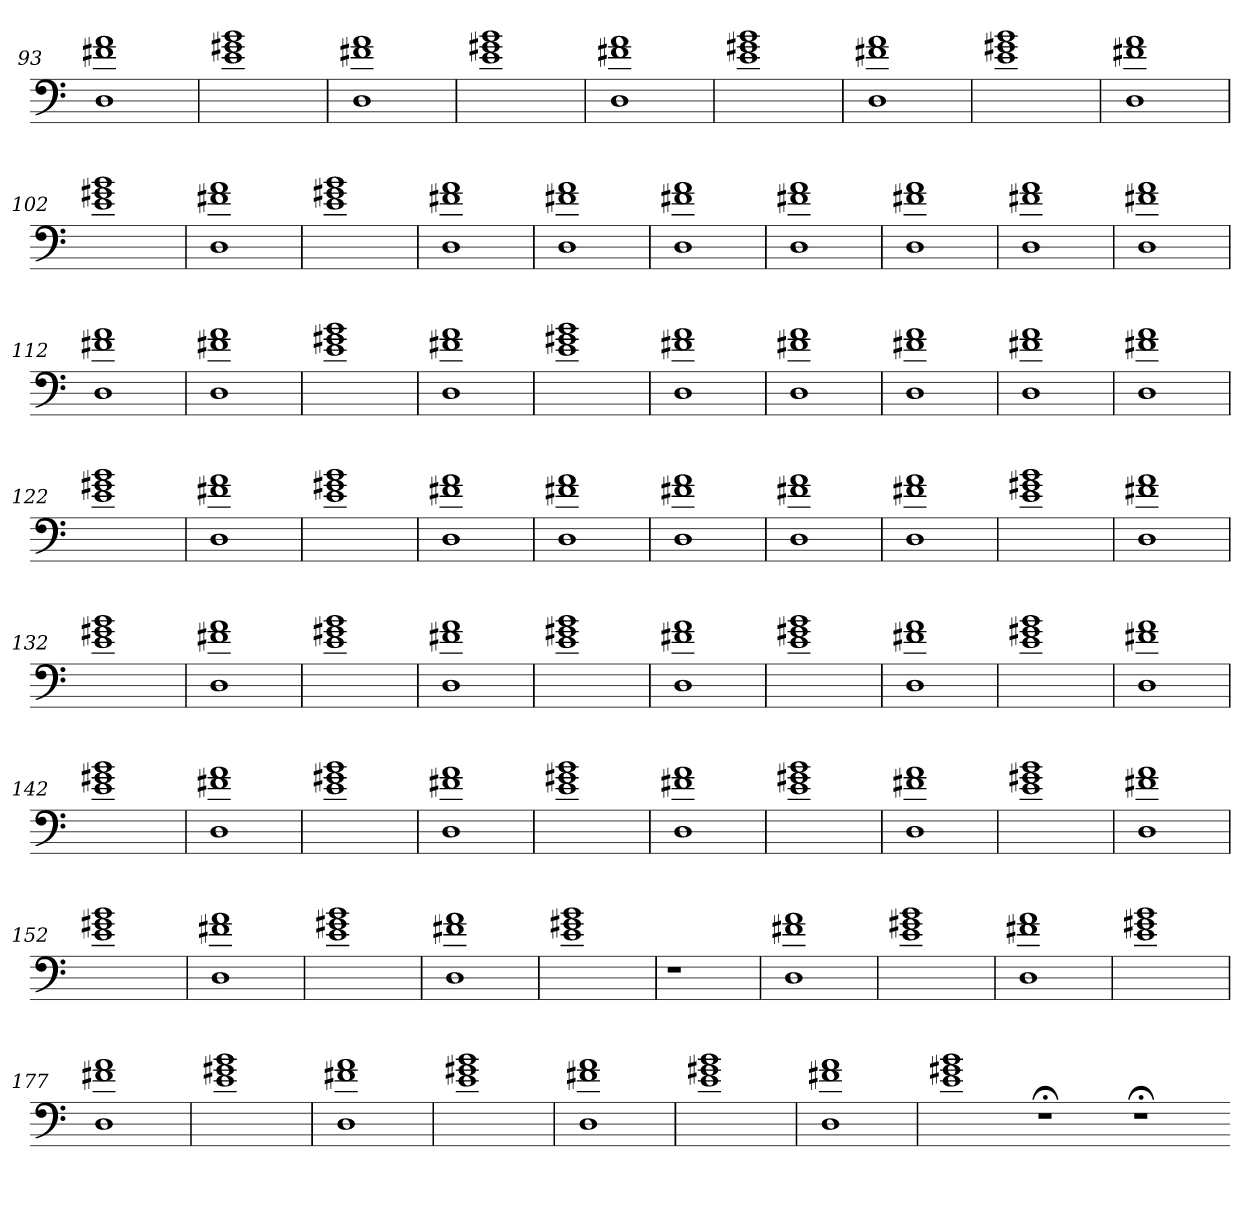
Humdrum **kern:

**kern
*part1
*staff1
=93
1D 1f#X 1a
=94
1e 1g#X 1b
=95
1D 1f#X 1a
=96
1e 1g#X 1b
=97
1D 1f#X 1a
=98
1e 1g#X 1b
=99
1D 1f#X 1a
=100
1e 1g#X 1b
=101
1D 1f#X 1a
=102
1e 1g#X 1b
=103
1D 1f#X 1a
=104
1e 1g#X 1b
=105
1D 1f#X 1a
=106
1D 1f#X 1a
=107
1D 1f#X 1a
=108
1D 1f#X 1a
=109
1D 1f#X 1a
=110
1D 1f#X 1a
=111
1D 1f#X 1a
=112
1D 1f#X 1a
=113
1D 1f#X 1a
=114
1e 1g#X 1b
=115
1D 1f#X 1a
=116
1e 1g#X 1b
=117
1D 1f#X 1a
=118
1D 1f#X 1a
=119
1D 1f#X 1a
=120
1D 1f#X 1a
=121
1D 1f#X 1a
=122
1e 1g#X 1b
=123
1D 1f#X 1a
=124
1e 1g#X 1b
=125
1D 1f#X 1a
=126
1D 1f#X 1a
=127
1D 1f#X 1a
=128
1D 1f#X 1a
=129
1D 1f#X 1a
=130
1e 1g#X 1b
=131
1D 1f#X 1a
=132
1e 1g#X 1b
=133
1D 1f#X 1a
=134
1e 1g#X 1b
=135
1D 1f#X 1a
=136
1e 1g#X 1b
=137
1D 1f#X 1a
=138
1e 1g#X 1b
=139
1D 1f#X 1a
=140
1e 1g#X 1b
=141
1D 1f#X 1a
=142
1e 1g#X 1b
=143
1D 1f#X 1a
=144
1e 1g#X 1b
=145
1D 1f#X 1a
=146
1e 1g#X 1b
=147
1D 1f#X 1a
=148
1e 1g#X 1b
=149
1D 1f#X 1a
=150
1e 1g#X 1b
=151
1D 1f#X 1a
=152
1e 1g#X 1b
=153
1D 1f#X 1a
=154
1e 1g#X 1b
=155
1D 1f#X 1a
=156
1e 1g#X 1b
=157
1r
=158
1r
=159
1r
=160
1r
=161
1r
=162
1r
=163
1r
=164
1r
=165
1r
=166
1r
=167
1r
=168
1r
=169
1r
=170
1r
=171
1r
=172
1r
=173
1D 1f#X 1a
=174
1e 1g#X 1b
=175
1D 1f#X 1a
=176
1e 1g#X 1b
=177
1D 1f#X 1a
=178
1e 1g#X 1b
=179
1D 1f#X 1a
=180
1e 1g#X 1b
=181
1D 1f#X 1a
=182
1e 1g#X 1b
=183
1D 1f#X 1a
=184
1e 1g#X 1b
1r;<
1r;<
=-
*-
